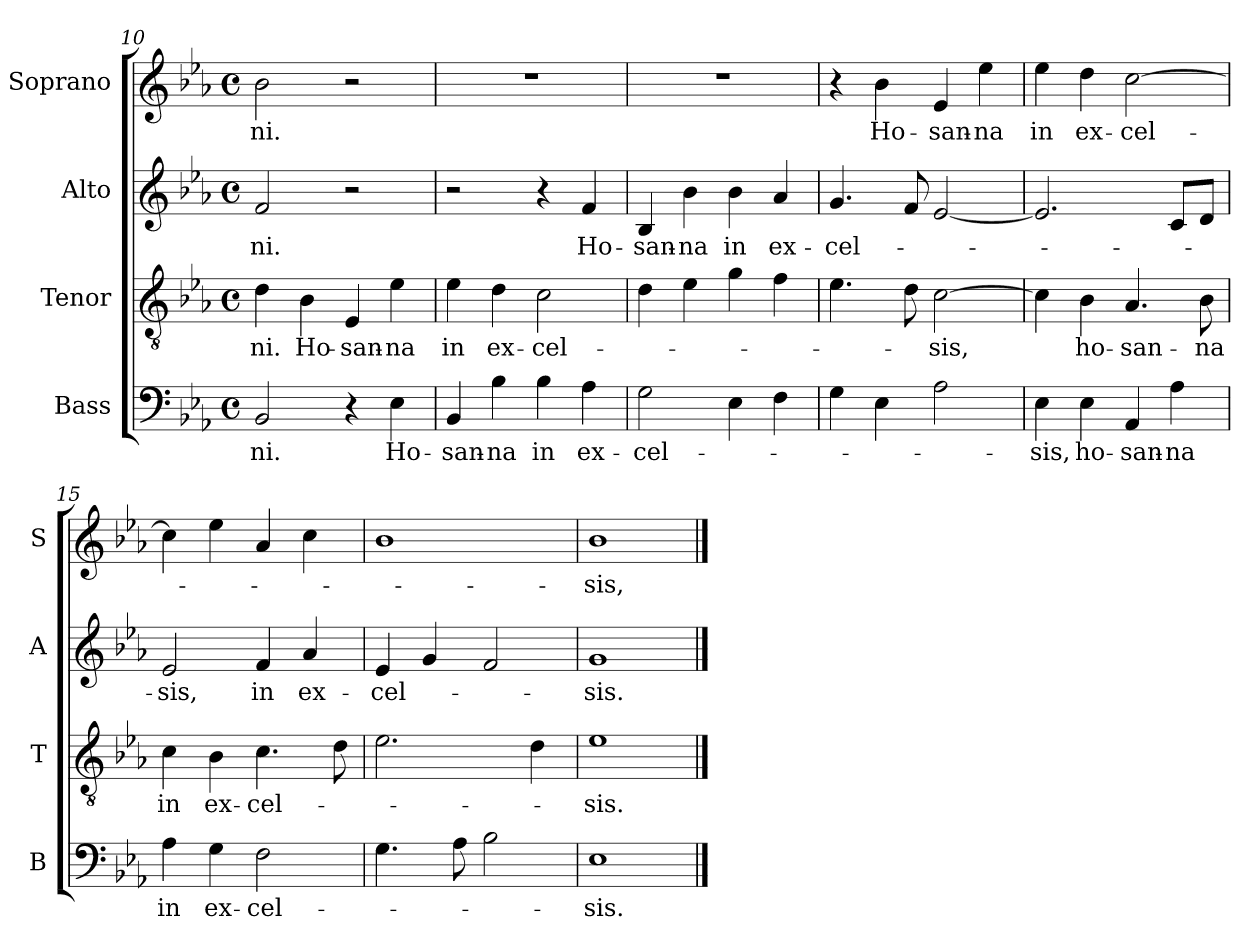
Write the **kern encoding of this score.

**kern	**text	**kern	**text	**kern	**text	**kern	**text
*part4	*part4	*part3	*part3	*part2	*part2	*part1	*part1
*staff4	*staff4	*staff3	*staff3	*staff2	*staff2	*staff1	*staff1
*I"Bass	*	*I"Tenor	*	*I"Alto	*	*I"Soprano	*
*I'B	*	*I'T	*	*I'A	*	*I'S	*
*clefF4	*	*clefGv2	*	*clefG2	*	*clefG2	*
*k[b-e-a-]	*	*k[b-e-a-]	*	*k[b-e-a-]	*	*k[b-e-a-]	*
*E-:	*	*E-:	*	*E-:	*	*E-:	*
*M4/4	*	*M4/4	*	*M4/4	*	*M4/4	*
*met(c)	*	*met(c)	*	*met(c)	*	*met(c)	*
=10	=10	=10	=10	=10	=10	=10	=10
2BB-/	-ni.	4d\	-ni.	2f/	-ni.	2b-\	-ni.
.	.	4B-\	Ho-	.	.	.	.
4r	.	4E-/	-san-	2r	.	2r	.
4E-\	Ho-	4e-\	-na	.	.	.	.
=11	=11	=11	=11	=11	=11	=11	=11
4BB-/	-san-	4e-\	in	2r	.	1r	.
4B-\	-na	4d\	ex-	.	.	.	.
4B-\	in	2c\	-cel-	4r	.	.	.
4A-\	ex-	.	.	4f/	Ho-	.	.
!!LO:LB:g=z
=12	=12	=12	=12	=12	=12	=12	=12
2G\	-cel-	4d\	.	4B-/	-san-	1r	.
.	.	4e-\	.	4b-\	-na	.	.
4E-\	.	4g\	.	4b-\	in	.	.
4F\	.	4f\	.	4a-/	ex-	.	.
=13	=13	=13	=13	=13	=13	=13	=13
4G\	.	4.e-\	.	4.g/	-cel-	4r	.
4E-\	.	.	.	.	.	4b-\	Ho-
.	.	8d\	.	8f/	.	.	.
2A-\	.	[2c\	-sis,	[2e-/	.	4e-/	-san-
.	.	.	.	.	.	4ee-\	-na
=14	=14	=14	=14	=14	=14	=14	=14
4E-\	-sis,	4c\]	.	2.e-/]	.	4ee-\	in
4E-\	ho-	4B-\	ho-	.	.	4dd\	ex-
4AA-/	-san-	4.A-/	-san-	.	.	[2cc\	-cel-
4A-\	-na	.	.	8c/L	.	.	.
.	.	8B-\	-na	8d/J	.	.	.
=15	=15	=15	=15	=15	=15	=15	=15
4A-\	in	4c\	in	2e-/	-sis,	4cc\]	.
4G\	ex-	4B-\	ex-	.	.	4ee-\	.
2F\	-cel-	4.c\	-cel-	4f/	in	4a-/	.
.	.	.	.	4a-/	ex-	4cc\	.
.	.	8d\	.	.	.	.	.
=16	=16	=16	=16	=16	=16	=16	=16
4.G\	.	2.e-\	.	4e-/	-cel-	1b-	.
.	.	.	.	4g/	.	.	.
8A-\	.	.	.	.	.	.	.
2B-\	.	.	.	2f/	.	.	.
.	.	4d\	.	.	.	.	.
=17	=17	=17	=17	=17	=17	=17	=17
1E-	-sis.	1e-	-sis.	1g	-sis.	1b-	-sis,
==	==	==	==	==	==	==	==
*-	*-	*-	*-	*-	*-	*-	*-
